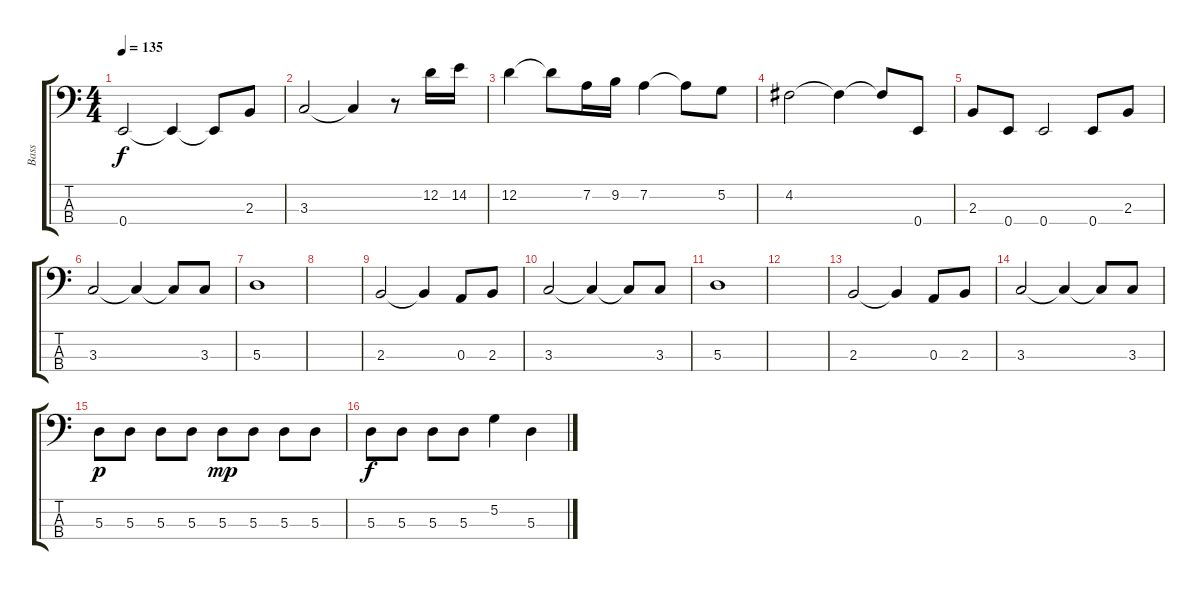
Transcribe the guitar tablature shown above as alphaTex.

\track ("Bass" "Bass") {instrument electricbassfinger}
\staff {score tabs}
\tuning (G2 D2 A1 E1) {hide}
\ts (4 4)
\tempo 135
\clef f4
\ks c
0.4.2{dy f} 0.4{t}.4 0.4{t}.8 2.3.8 |
3.3.2 3.3{t}.4 r.8 12.2.16 14.2.16 |
12.2.4 12.2{t}.8 7.2.16 9.2.16 7.2.4 7.2{t}.8 5.2.8 |
4.2.2 4.2{t}.4 4.2{t}.8 0.4.8 |
2.3.8 0.4.8 0.4.2 0.4.8 2.3.8 |
3.3.2 3.3{t}.4 3.3{t}.8 3.3.8 |
5.3.1 |
|
2.3.2 2.3{t}.4 0.3.8 2.3.8 |
3.3.2 3.3{t}.4 3.3{t}.8 3.3.8 |
5.3.1 |
|
2.3.2 2.3{t}.4 0.3.8 2.3.8 |
3.3.2 3.3{t}.4 3.3{t}.8 3.3.8 |
5.3.8{dy p} 5.3.8 5.3.8 5.3.8 5.3.8{dy mp} 5.3.8 5.3.8 5.3.8 |
5.3.8{dy f} 5.3.8 5.3.8 5.3.8 5.2.4 5.3.4
